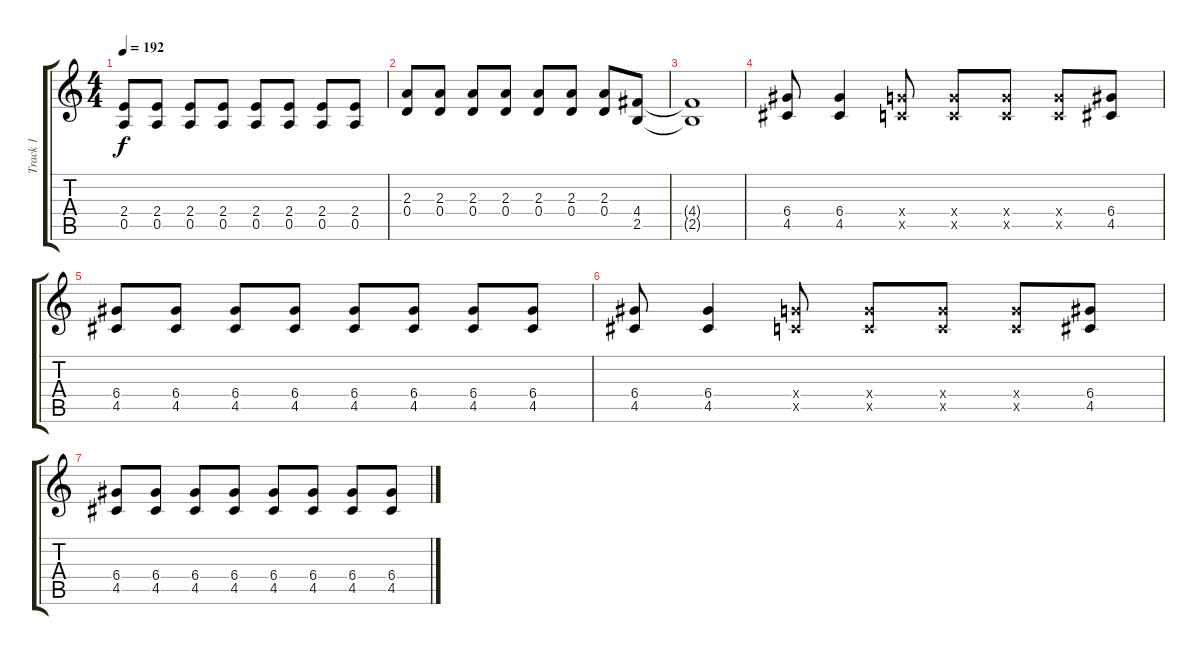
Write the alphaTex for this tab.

\track ("Track 1" "Track 1") {instrument overdrivenguitar}
\staff {score tabs}
\tuning (E4 B3 G3 D3 A2 D2) {hide}
\ts (4 4)
\tempo 192
\clef g2
\ks c
(2.4 0.5).8{dy f} (2.4 0.5).8 (2.4 0.5).8 (2.4 0.5).8 (2.4 0.5).8 (2.4 0.5).8 (2.4 0.5).8 (2.4 0.5).8 |
(2.3 0.4).8 (2.3 0.4).8 (2.3 0.4).8 (2.3 0.4).8 (2.3 0.4).8 (2.3 0.4).8 (2.3 0.4).8 (4.4 2.5).8 |
(4.4{t} 2.5{t}).1 |
(6.4 4.5).8 (6.4 4.5).4 (5.4{x} 3.5{x}).8 (5.4{x} 3.5{x}).8 (5.4{x} 3.5{x}).8 (5.4{x} 3.5{x}).8 (6.4 4.5).8 |
(6.4 4.5).8 (6.4 4.5).8 (6.4 4.5).8 (6.4 4.5).8 (6.4 4.5).8 (6.4 4.5).8 (6.4 4.5).8 (6.4 4.5).8 |
(6.4 4.5).8 (6.4 4.5).4 (5.4{x} 3.5{x}).8 (5.4{x} 3.5{x}).8 (5.4{x} 3.5{x}).8 (5.4{x} 3.5{x}).8 (6.4 4.5).8 |
(6.4 4.5).8 (6.4 4.5).8 (6.4 4.5).8 (6.4 4.5).8 (6.4 4.5).8 (6.4 4.5).8 (6.4 4.5).8 (6.4 4.5).8
